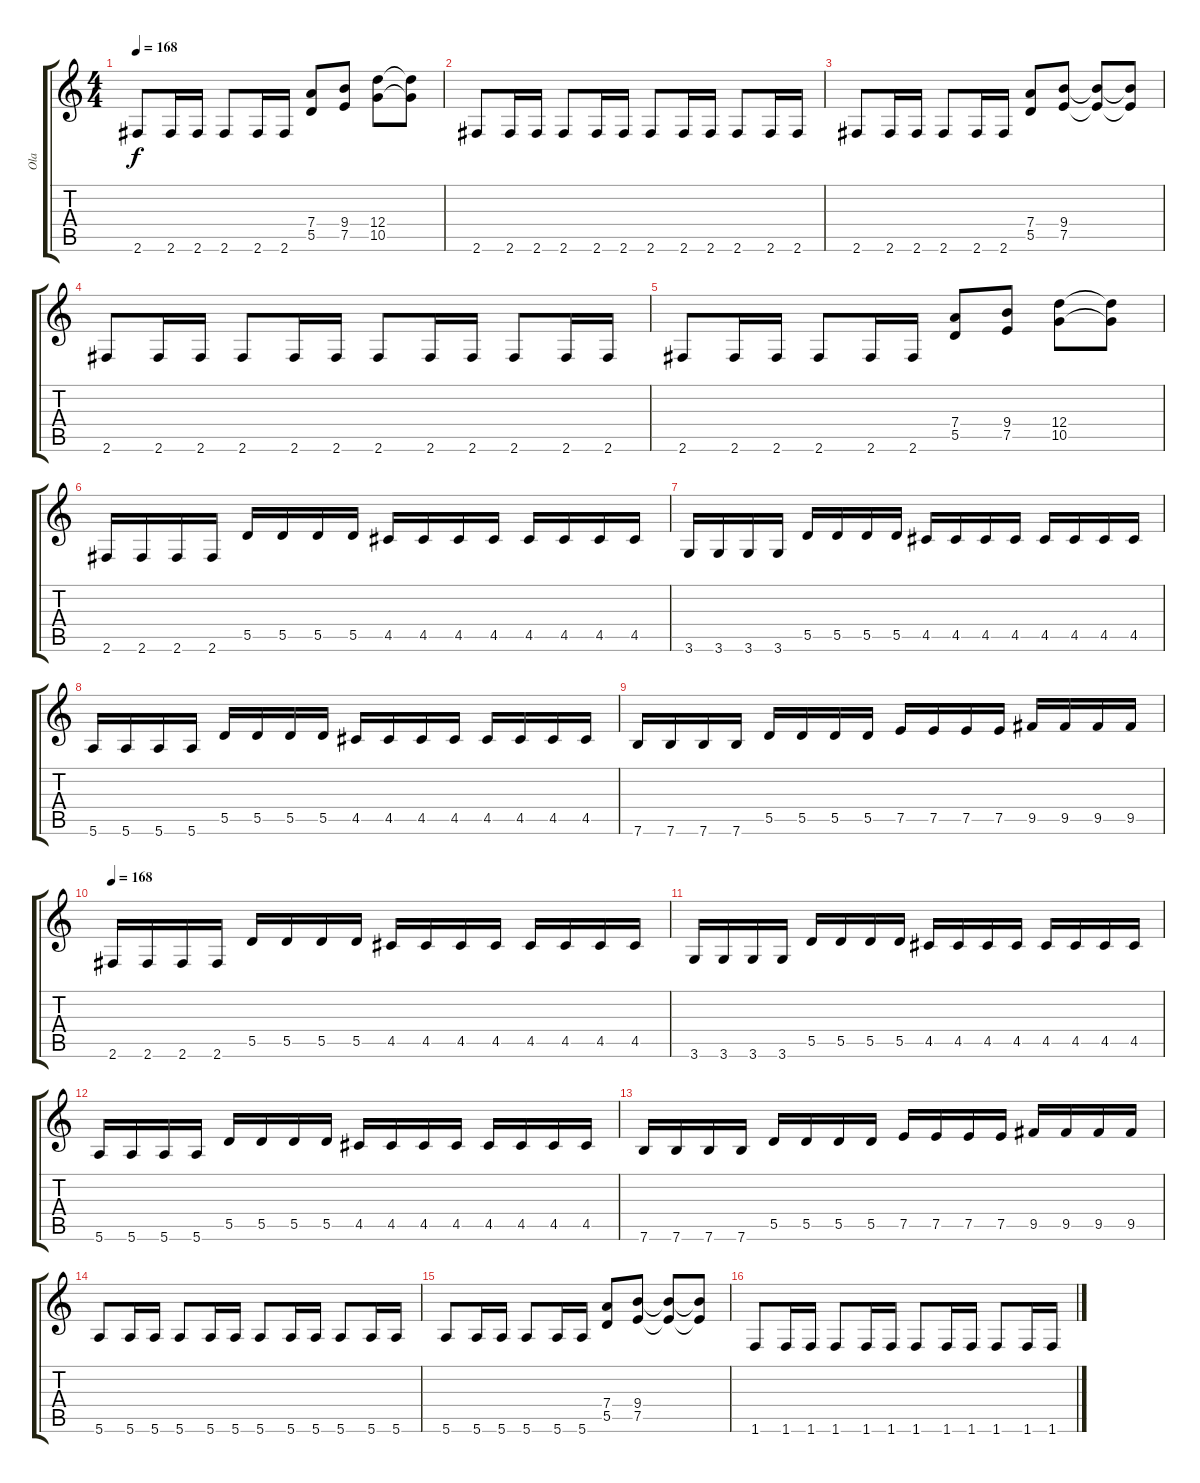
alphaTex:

\track ("Ola" "Ola") {instrument distortionguitar}
\staff {score tabs}
\tuning (E4 B3 G3 D3 A2 E2) {hide}
\ts (4 4)
\tempo 168
\clef g2
\ks c
2.6.8{dy f} 2.6.16 2.6.16 2.6.8 2.6.16 2.6.16 (7.4 5.5).8 (9.4 7.5).8 (12.4 10.5).8 (12.4{t} 10.5{t}).8 |
2.6.8 2.6.16 2.6.16 2.6.8 2.6.16 2.6.16 2.6.8 2.6.16 2.6.16 2.6.8 2.6.16 2.6.16 |
2.6.8 2.6.16 2.6.16 2.6.8 2.6.16 2.6.16 (7.4 5.5).8 (9.4 7.5).8 (9.4{t} 7.5{t}).8 (9.4{t} 7.5{t}).8 |
2.6.8 2.6.16 2.6.16 2.6.8 2.6.16 2.6.16 2.6.8 2.6.16 2.6.16 2.6.8 2.6.16 2.6.16 |
2.6.8 2.6.16 2.6.16 2.6.8 2.6.16 2.6.16 (7.4 5.5).8 (9.4 7.5).8 (12.4 10.5).8 (12.4{t} 10.5{t}).8 |
2.6.16 2.6.16 2.6.16 2.6.16 5.5.16 5.5.16 5.5.16 5.5.16 4.5.16 4.5.16 4.5.16 4.5.16 4.5.16 4.5.16 4.5.16 4.5.16 |
3.6.16 3.6.16 3.6.16 3.6.16 5.5.16 5.5.16 5.5.16 5.5.16 4.5.16 4.5.16 4.5.16 4.5.16 4.5.16 4.5.16 4.5.16 4.5.16 |
5.6.16 5.6.16 5.6.16 5.6.16 5.5.16 5.5.16 5.5.16 5.5.16 4.5.16 4.5.16 4.5.16 4.5.16 4.5.16 4.5.16 4.5.16 4.5.16 |
7.6.16 7.6.16 7.6.16 7.6.16 5.5.16 5.5.16 5.5.16 5.5.16 7.5.16 7.5.16 7.5.16 7.5.16 9.5.16 9.5.16 9.5.16 9.5.16 |
\tempo 168
2.6.16 2.6.16 2.6.16 2.6.16 5.5.16 5.5.16 5.5.16 5.5.16 4.5.16 4.5.16 4.5.16 4.5.16 4.5.16 4.5.16 4.5.16 4.5.16 |
3.6.16 3.6.16 3.6.16 3.6.16 5.5.16 5.5.16 5.5.16 5.5.16 4.5.16 4.5.16 4.5.16 4.5.16 4.5.16 4.5.16 4.5.16 4.5.16 |
5.6.16 5.6.16 5.6.16 5.6.16 5.5.16 5.5.16 5.5.16 5.5.16 4.5.16 4.5.16 4.5.16 4.5.16 4.5.16 4.5.16 4.5.16 4.5.16 |
7.6.16 7.6.16 7.6.16 7.6.16 5.5.16 5.5.16 5.5.16 5.5.16 7.5.16 7.5.16 7.5.16 7.5.16 9.5.16 9.5.16 9.5.16 9.5.16 |
5.6.8 5.6.16 5.6.16 5.6.8 5.6.16 5.6.16 5.6.8 5.6.16 5.6.16 5.6.8 5.6.16 5.6.16 |
5.6.8 5.6.16 5.6.16 5.6.8 5.6.16 5.6.16 (7.4 5.5).8 (9.4 7.5).8 (9.4{t} 7.5{t}).8 (9.4{t} 7.5{t}).8 |
1.6.8 1.6.16 1.6.16 1.6.8 1.6.16 1.6.16 1.6.8 1.6.16 1.6.16 1.6.8 1.6.16 1.6.16
